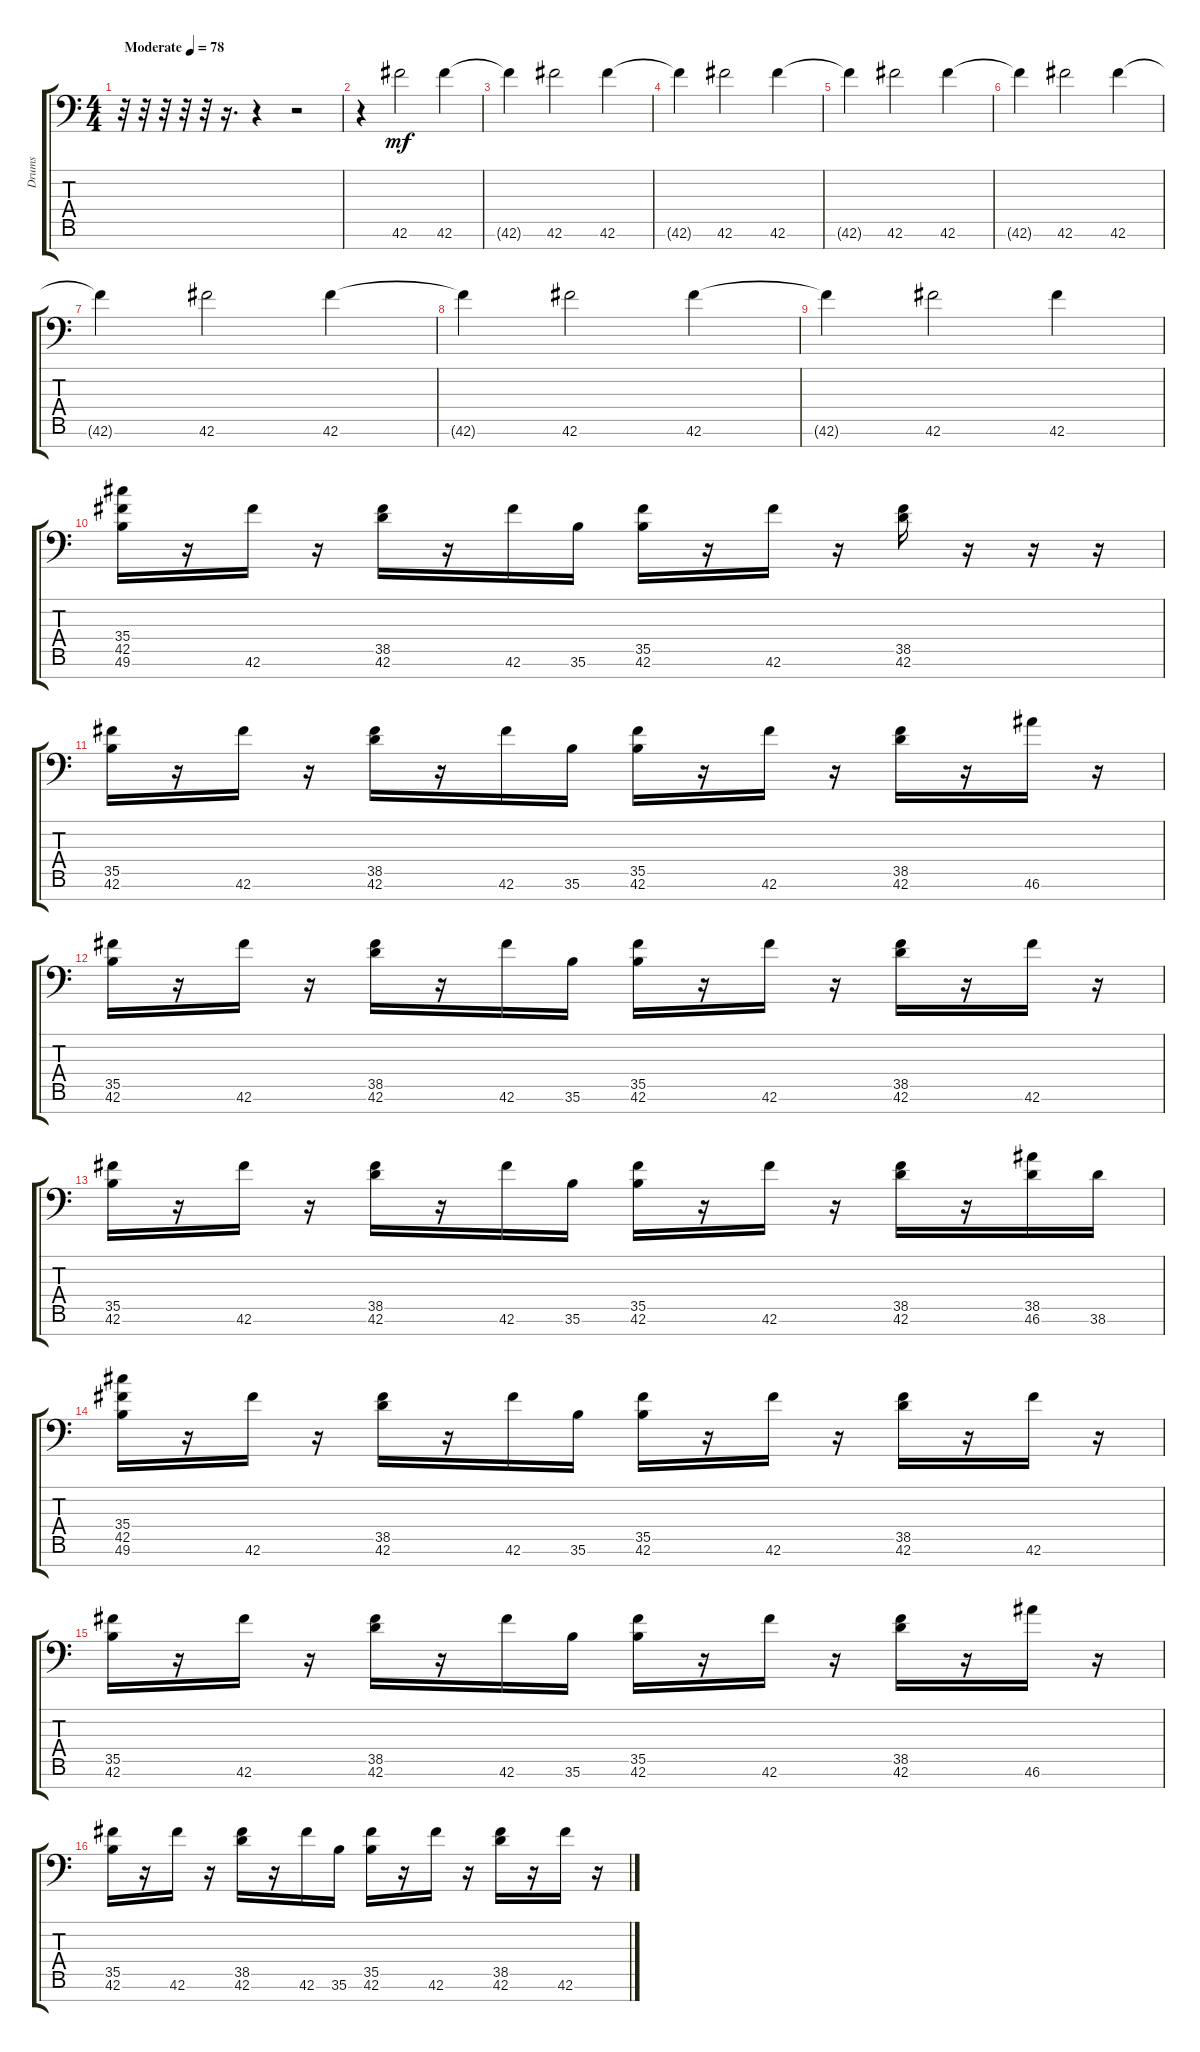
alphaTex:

\track ("Drums               " "Drums     ") {instrument acousticgrandpiano}
\staff {score tabs}
\tuning (C-1 C-1 C-1 C-1 C-1 C-1 C-1) {hide}
\ts (4 4)
\tempo (78 "Moderate")
\clef f4
\ks c
r.32{dy mf instrument acousticgrandpiano} r.32 r.32 r.32 r.32 r.16{d} r.4 r.2 |
r.4 42.6.2 42.6.4 |
42.6{t}.4 42.6.2 42.6.4 |
42.6{t}.4 42.6.2 42.6.4 |
42.6{t}.4 42.6.2 42.6.4 |
42.6{t}.4 42.6.2 42.6.4 |
42.6{t}.4 42.6.2 42.6.4 |
42.6{t}.4 42.6.2 42.6.4 |
42.6{t}.4 42.6.2 42.6.4 |
(35.4 42.5 49.6).16 r.16 42.6.16 r.16 (38.5 42.6).16 r.16 42.6.16 35.6.16 (35.5 42.6).16 r.16 42.6.16 r.16 (38.5 42.6).16 r.16 r.16 r.16 |
(35.5 42.6).16 r.16 42.6.16 r.16 (38.5 42.6).16 r.16 42.6.16 35.6.16 (35.5 42.6).16 r.16 42.6.16 r.16 (38.5 42.6).16 r.16 46.6.16 r.16 |
(35.5 42.6).16 r.16 42.6.16 r.16 (38.5 42.6).16 r.16 42.6.16 35.6.16 (35.5 42.6).16 r.16 42.6.16 r.16 (38.5 42.6).16 r.16 42.6.16 r.16 |
(35.5 42.6).16 r.16 42.6.16 r.16 (38.5 42.6).16 r.16 42.6.16 35.6.16 (35.5 42.6).16 r.16 42.6.16 r.16 (38.5 42.6).16 r.16 (38.5 46.6).16 38.6.16 |
(35.4 42.5 49.6).16 r.16 42.6.16 r.16 (38.5 42.6).16 r.16 42.6.16 35.6.16 (35.5 42.6).16 r.16 42.6.16 r.16 (38.5 42.6).16 r.16 42.6.16 r.16 |
(35.5 42.6).16 r.16 42.6.16 r.16 (38.5 42.6).16 r.16 42.6.16 35.6.16 (35.5 42.6).16 r.16 42.6.16 r.16 (38.5 42.6).16 r.16 46.6.16 r.16 |
(35.5 42.6).16 r.16 42.6.16 r.16 (38.5 42.6).16 r.16 42.6.16 35.6.16 (35.5 42.6).16 r.16 42.6.16 r.16 (38.5 42.6).16 r.16 42.6.16 r.16
